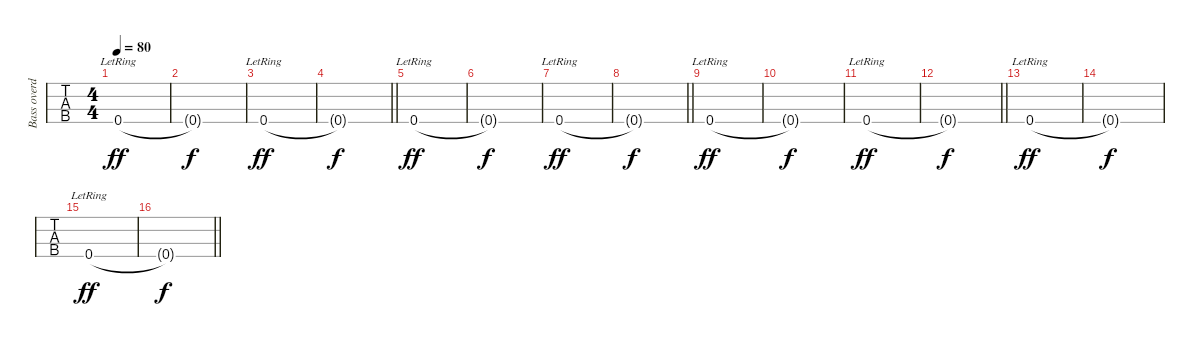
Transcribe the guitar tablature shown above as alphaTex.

\track ("Bass overdub" "Bass overd") {instrument electricbasspick}
\staff {tabs}
\tuning (G2 D2 A1 D1) {hide}
\ts (4 4)
\tempo 80
\clef f4
\ks c
0.4{ac lr}.1{dy ff} |
0.4{t}.1{dy f} |
0.4{ac lr}.1{dy ff} |
\barLineRight lightlight
0.4{t}.1{dy f} |
0.4{ac lr}.1{dy ff} |
0.4{t}.1{dy f} |
0.4{ac lr}.1{dy ff} |
\barLineRight lightlight
0.4{t}.1{dy f} |
0.4{ac lr}.1{dy ff} |
0.4{t}.1{dy f} |
0.4{ac lr}.1{dy ff} |
\barLineRight lightlight
0.4{t}.1{dy f} |
0.4{ac lr}.1{dy ff} |
0.4{t}.1{dy f} |
0.4{ac lr}.1{dy ff} |
\barLineRight lightlight
0.4{t}.1{dy f}
